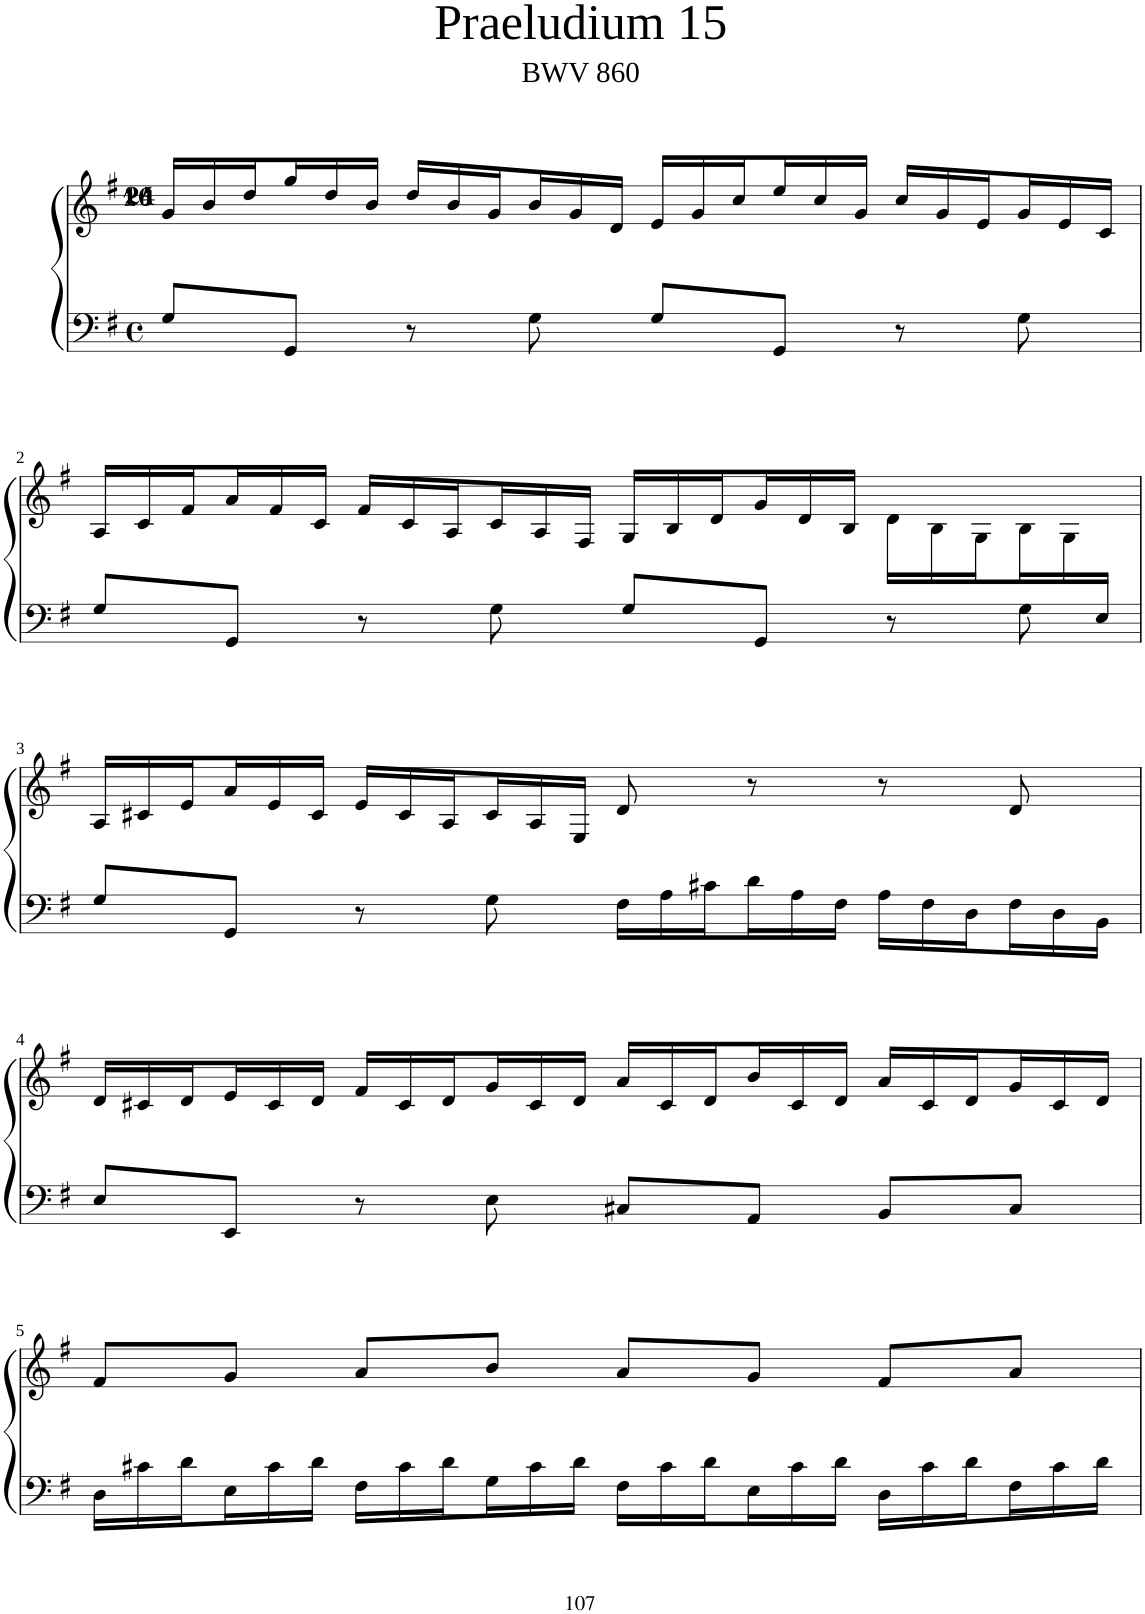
**kern	**kern
*part1	*part1
*staff2	*staff1
*I"Piano	*
*I'Pno	*
*clefF4	*clefG2
*k[f#]	*k[f#]
*M4/4	*M4/4
*met(c)	*met(c)
*	*Xbrackettup
=1	=1
!	!LO:TX:a:t=24
!	!LO:TX:a:t=16
8G/L	24g/LL
.	24b/
.	24dd/
8GG/J	24gg/
.	24dd/
.	24b/JJ
8r	24dd/LL
.	24b/
.	24g/
8G\	24b/
.	24g/
.	24d/JJ
8G/L	24e/LL
.	24g/
.	24cc/
8GG/J	24ee/
.	24cc/
.	24g/JJ
8r	24cc/LL
.	24g/
.	24e/
8G\	24g/
.	24e/
.	24c/JJ
!!LO:LB:g=z
=2	=2
*^	*
24%23ryy	8G/L	24A/LL
.	.	24c/
.	.	24f#/
.	8GG/J	24a/
.	.	24f#/
.	.	24c/JJ
.	8r	24f#/LL
.	.	24c/
.	.	24A/
.	8G\	24c/
.	.	24A/
.	.	24F#/JJ
.	8G/L	24G/LL
.	.	24B/
.	.	24d/
.	8GG/J	24g/
.	.	24d/
.	.	24B/JJ
.	8r	24d\LL
.	.	24B\
.	.	24G\
.	8G\	24B\
.	.	24G\
24E/JJ	.	24ryy
*v	*v	*
!!LO:LB:g=z
=3	=3
8G/L	24A/LL
.	24c#X/
.	24e/
8GG/J	24a/
.	24e/
.	24c#/JJ
8r	24e/LL
.	24c#/
.	24A/
8G\	24c#/
.	24A/
.	24E/JJ
*Xbrackettup	*
24F#\LL	8d/
24A\	.
24c#X\	.
24d\	8r
24A\	.
24F#\JJ	.
24A\LL	8r
24F#\	.
24D\	.
24F#\	8d/
24D\	.
24BB\JJ	.
!!LO:LB:g=z
=4	=4
8E/L	24d/LL
.	24c#X/
.	24d/
8EE/J	24e/
.	24c#/
.	24d/JJ
8r	24f#/LL
.	24c#/
.	24d/
8E\	24g/
.	24c#/
.	24d/JJ
8C#X/L	24a/LL
.	24c#/
.	24d/
8AA/J	24b/
.	24c#/
.	24d/JJ
8BB/L	24a/LL
.	24c#/
.	24d/
8C#/J	24g/
.	24c#/
.	24d/JJ
!!LO:LB:g=z
=5	=5
24D\LL	8f#/L
24c#X\	.
24d\	.
24E\	8g/J
24c#\	.
24d\JJ	.
24F#\LL	8a/L
24c#\	.
24d\	.
24G\	8b/J
24c#\	.
24d\JJ	.
24F#\LL	8a/L
24c#\	.
24d\	.
24E\	8g/J
24c#\	.
24d\JJ	.
24D\LL	8f#/L
24c#\	.
24d\	.
24F#\	8a/J
24c#\	.
24d\JJ	.
=	=
*-	*-
